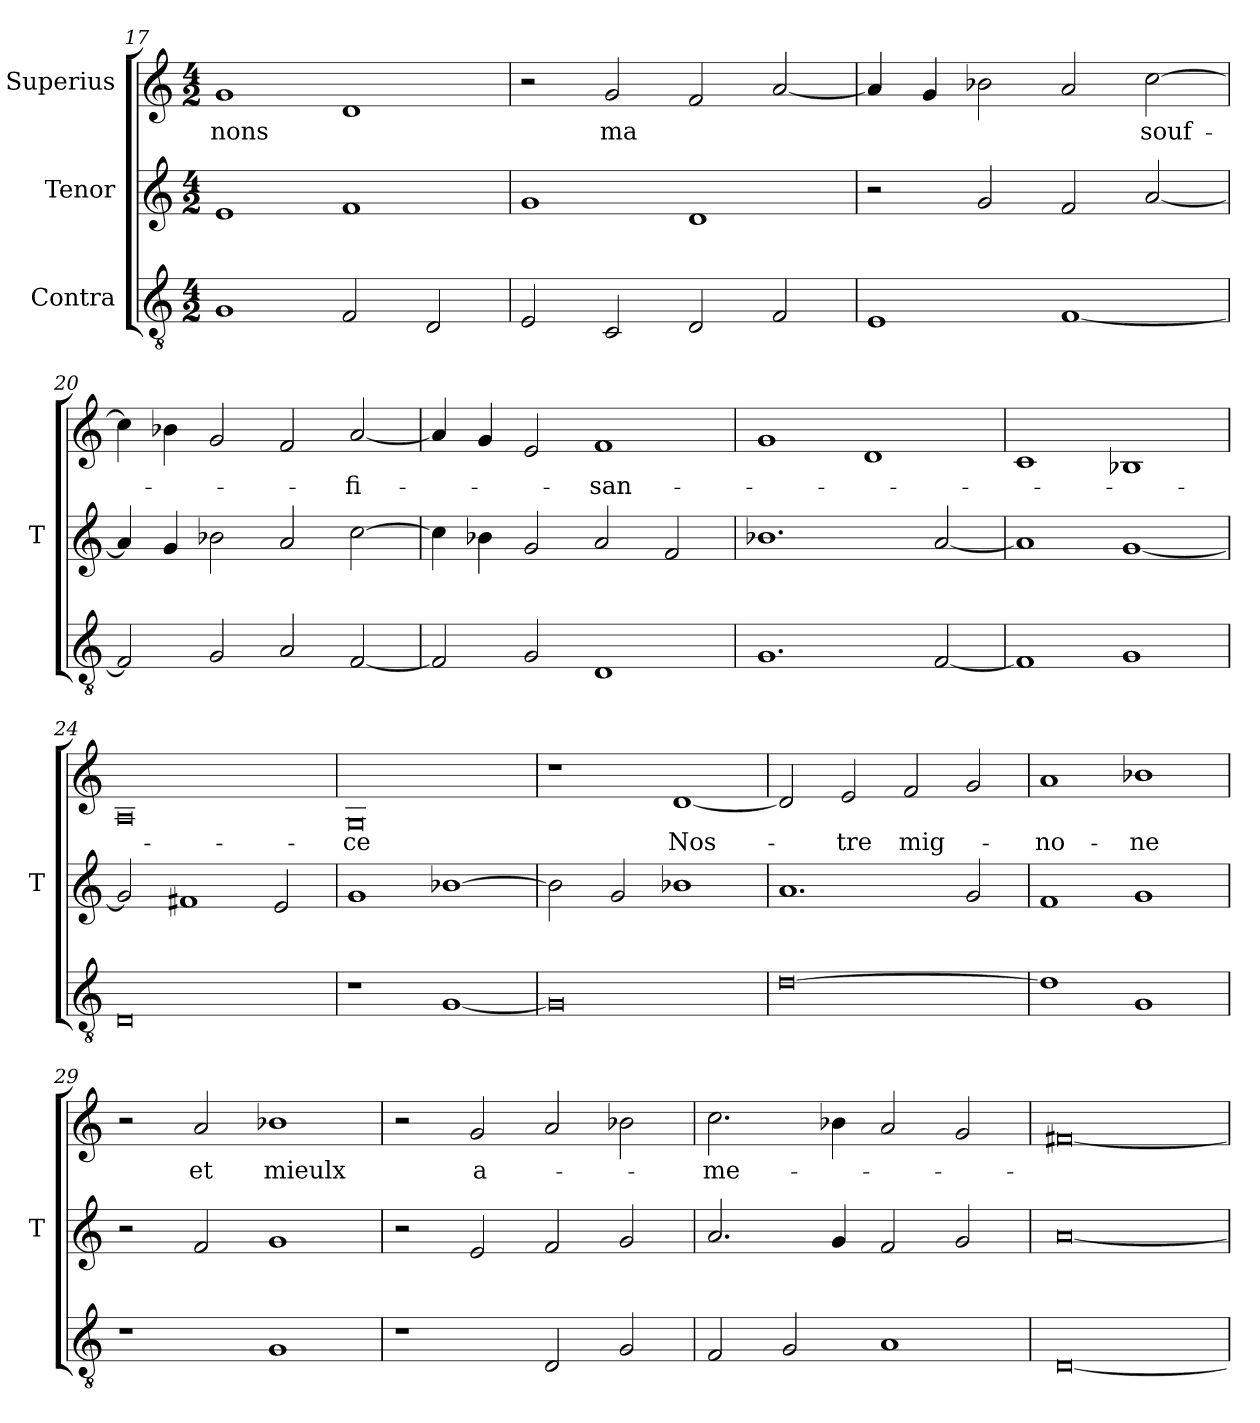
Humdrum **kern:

**kern	**kern	**kern	**text
*part3	*part2	*part1	*part1
*staff3	*staff2	*staff1	*staff1
*I"Contra	*I"Tenor	*I"Superius	*
*	*I'T	*	*
*clefGv2	*clefG2	*clefG2	*
*M4/2	*M4/2	*M4/2	*
=17	=17	=17	=17
1G	1e	1g	-nons
2F	1f	1d	.
2D	.	.	.
=18	=18	=18	=18
2E	1g	2r	.
2C	.	2g	-ma
2D	1d	2f	.
2F	.	[2a	.
=19	=19	=19	=19
1E	2r	4a]	.
.	.	4g	.
.	2g	2b-X	.
[1F	2f	2a	.
.	[2a	[2cc	souf-
=20	=20	=20	=20
2F]	4a]	4cc]	.
.	4g	4b-X	.
2G	2b-X	2g	.
2A	2a	2f	.
[2F	[2cc	[2a	-fi-
=21	=21	=21	=21
2F]	4cc]	4a]	.
.	4b-X	4g	.
2G	2g	2e	.
1D	2a	1f	-san-
.	2f	.	.
=22	=22	=22	=22
1.G	1.b-X	1g	.
.	.	1d	.
[2F	[2a	.	.
=23	=23	=23	=23
1F]	1a]	1c	.
1G	[1g	1B-X	.
=24	=24	=24	=24
0D	2g]	0A	.
.	1f#X	.	.
.	2e	.	.
=25	=25	=25	=25
1r	1g	0G	-ce
[1G	[1b-X	.	.
=26	=26	=26	=26
0G]	2b-]	1r	.
.	2g	.	.
.	1b-X	[1d	Nos-
=27	=27	=27	=27
[0d	1.a	2d]	.
.	.	2e	-tre
.	.	2f	mig-
.	2g	2g	.
=28	=28	=28	=28
1d]	1f	1a	-no-
1G	1g	1b-X	-ne
=29	=29	=29	=29
1r	2r	2r	.
.	2f	2a	-et
1G	1g	1b-X	-mieulx
=30	=30	=30	=30
1r	2r	2r	.
.	2e	2g	a-
2D	2f	2a	.
2G	2g	2b-X	.
=31	=31	=31	=31
2F	2.a	2.cc	-me-
2G	.	.	.
.	4g	4b-X	.
1A	2f	2a	.
.	2g	2g	.
=32	=32	=32	=32
[0D	[0a	[0f#X	.
=	=	=	=
*-	*-	*-	*-
